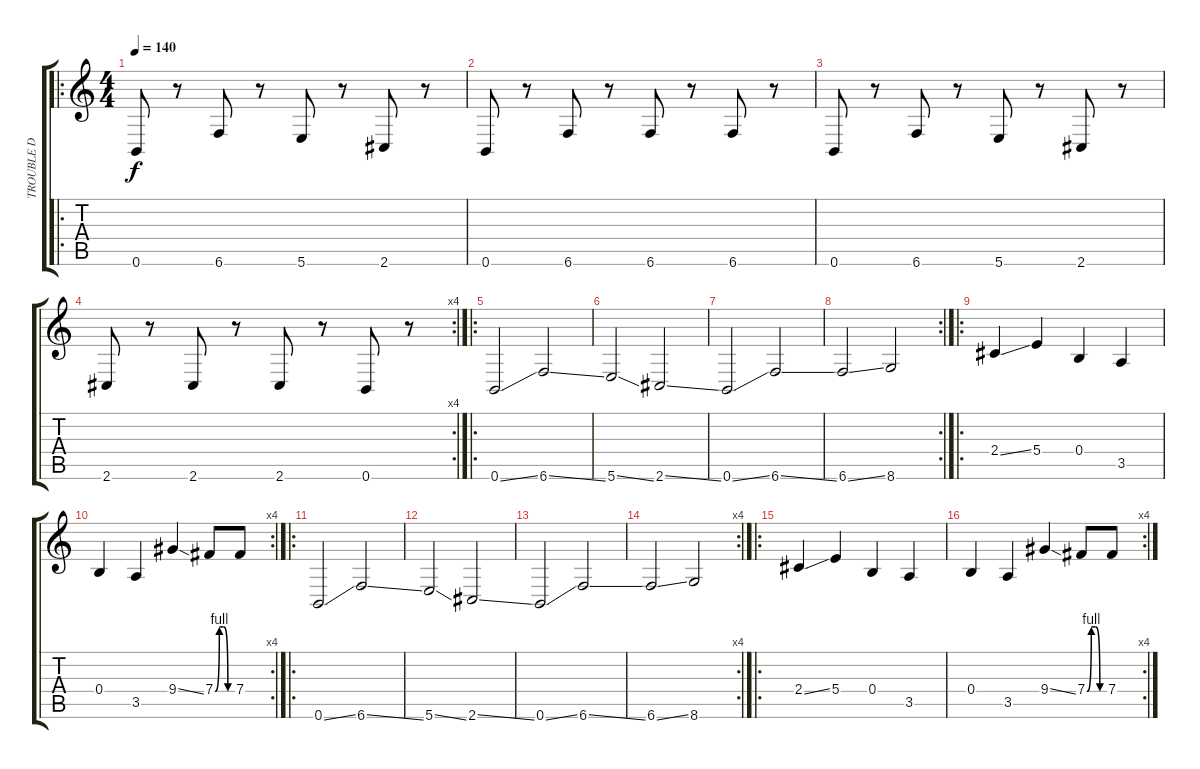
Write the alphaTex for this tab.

\track ("TROUBLE D" "TROUBLE D") {instrument electricbasspick}
\staff {score tabs}
\tuning (Db4 Ab3 E3 B2 Gb2 B1) {hide}
\ro
\ts (4 4)
\tempo 140
\clef g2
\ks c
0.6.8{dy f instrument electricbasspick} r.8 6.6.8 r.8 5.6.8 r.8 2.6.8 r.8 |
0.6.8 r.8 6.6.8 r.8 6.6.8 r.8 6.6.8 r.8 |
0.6.8 r.8 6.6.8 r.8 5.6.8 r.8 2.6.8 r.8 |
\rc 4
2.6.8 r.8 2.6.8 r.8 2.6.8 r.8 0.6.8 r.8 |
\ro
0.6{ss}.2 6.6{ss}.2 |
5.6{ss}.2 2.6{ss}.2 |
0.6{ss}.2 6.6{ss}.2 |
\rc 2
6.6{ss}.2 8.6.2 |
\ro
2.4{ss}.4 5.4.4 0.4.4 3.5.4 |
\rc 4
0.4.4 3.5.4 9.4{ss}.4 7.4{be (custom 0 0 15 4 30 4 45 0 60 0)}.8 7.4.8 |
\ro
0.6{ss}.2 6.6{ss}.2 |
5.6{ss}.2 2.6{ss}.2 |
0.6{ss}.2 6.6{ss}.2 |
\rc 4
6.6{ss}.2 8.6.2 |
\ro
2.4{ss}.4 5.4.4 0.4.4 3.5.4 |
\rc 4
0.4.4 3.5.4 9.4{ss}.4 7.4{be (custom 0 0 15 4 30 4 45 0 60 0)}.8 7.4.8
